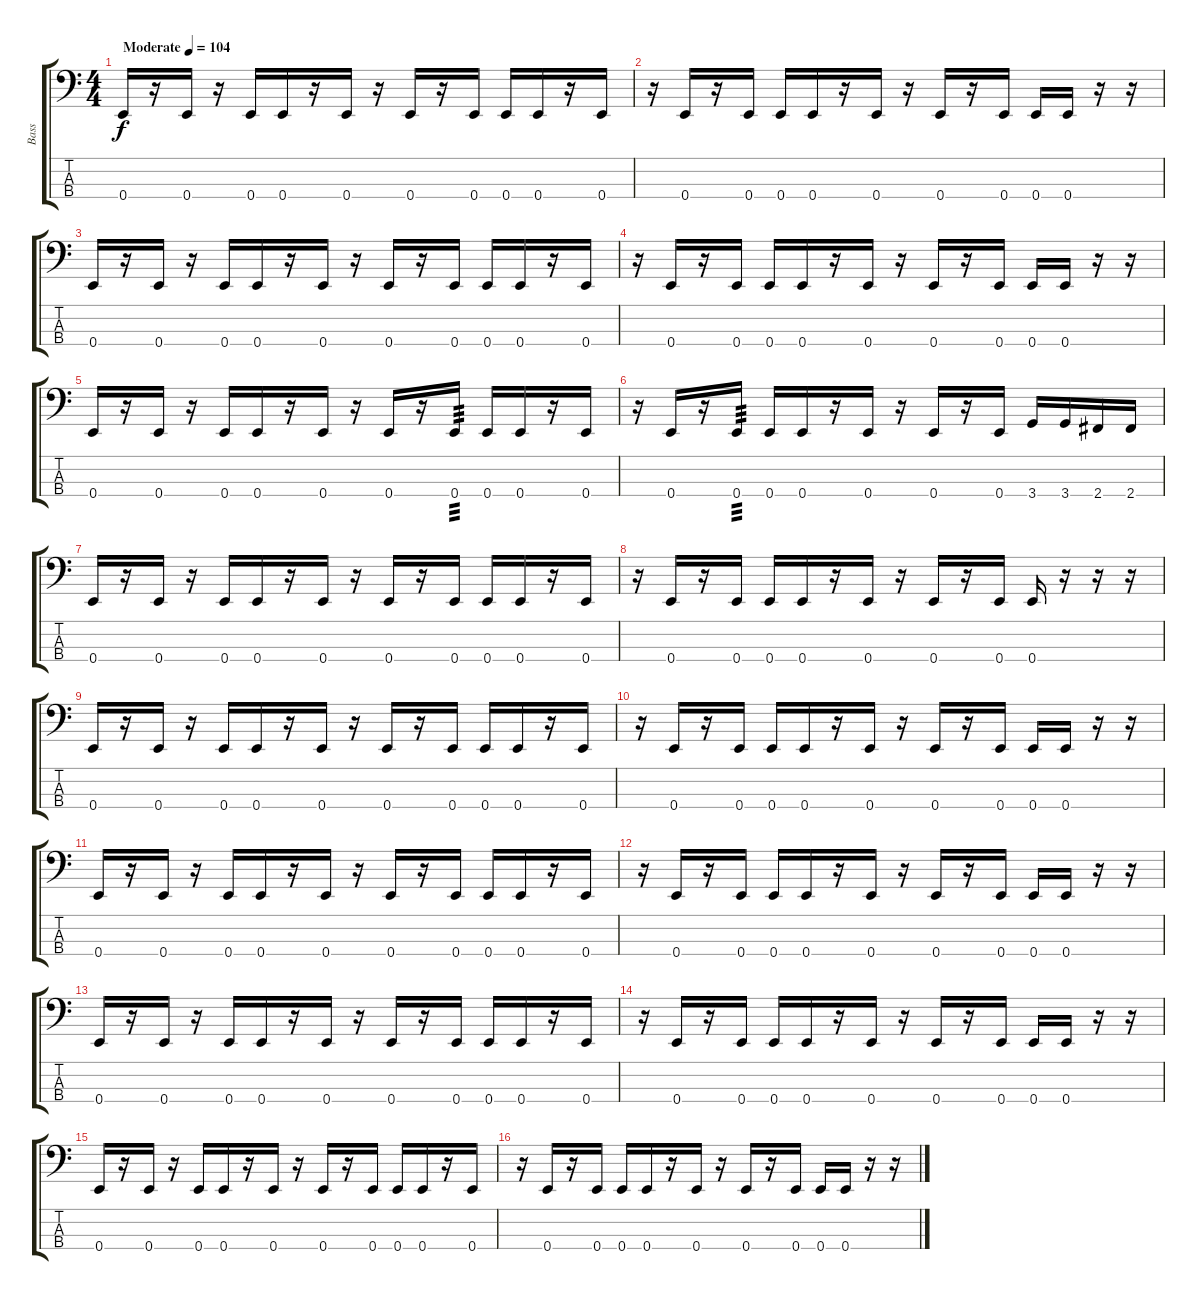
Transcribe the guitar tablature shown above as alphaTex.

\track ("Bass" "Bass") {instrument electricbasspick}
\staff {score tabs}
\tuning (G2 D2 A1 E1) {hide}
\ts (4 4)
\tempo (104 "Moderate")
\clef f4
\ks c
0.4.16{dy f instrument electricbasspick} r.16 0.4.16 r.16 0.4.16 0.4.16 r.16 0.4.16 r.16 0.4.16 r.16 0.4.16 0.4.16 0.4.16 r.16 0.4.16 |
r.16 0.4.16 r.16 0.4.16 0.4.16 0.4.16 r.16 0.4.16 r.16 0.4.16 r.16 0.4.16 0.4.16 0.4.16 r.16 r.16 |
0.4.16 r.16 0.4.16 r.16 0.4.16 0.4.16 r.16 0.4.16 r.16 0.4.16 r.16 0.4.16 0.4.16 0.4.16 r.16 0.4.16 |
r.16 0.4.16 r.16 0.4.16 0.4.16 0.4.16 r.16 0.4.16 r.16 0.4.16 r.16 0.4.16 0.4.16 0.4.16 r.16 r.16 |
0.4.16 r.16 0.4.16 r.16 0.4.16 0.4.16 r.16 0.4.16 r.16 0.4.16 r.16 0.4.16{tp 3} 0.4.16 0.4.16 r.16 0.4.16 |
r.16 0.4.16 r.16 0.4.16{tp 3} 0.4.16 0.4.16 r.16 0.4.16 r.16 0.4.16 r.16 0.4.16 3.4.16 3.4.16 2.4.16 2.4.16 |
0.4.16 r.16 0.4.16 r.16 0.4.16 0.4.16 r.16 0.4.16 r.16 0.4.16 r.16 0.4.16 0.4.16 0.4.16 r.16 0.4.16 |
r.16 0.4.16 r.16 0.4.16 0.4.16 0.4.16 r.16 0.4.16 r.16 0.4.16 r.16 0.4.16 0.4.16 r.16 r.16 r.16 |
0.4.16 r.16 0.4.16 r.16 0.4.16 0.4.16 r.16 0.4.16 r.16 0.4.16 r.16 0.4.16 0.4.16 0.4.16 r.16 0.4.16 |
r.16 0.4.16 r.16 0.4.16 0.4.16 0.4.16 r.16 0.4.16 r.16 0.4.16 r.16 0.4.16 0.4.16 0.4.16 r.16 r.16 |
0.4.16 r.16 0.4.16 r.16 0.4.16 0.4.16 r.16 0.4.16 r.16 0.4.16 r.16 0.4.16 0.4.16 0.4.16 r.16 0.4.16 |
r.16 0.4.16 r.16 0.4.16 0.4.16 0.4.16 r.16 0.4.16 r.16 0.4.16 r.16 0.4.16 0.4.16 0.4.16 r.16 r.16 |
0.4.16 r.16 0.4.16 r.16 0.4.16 0.4.16 r.16 0.4.16 r.16 0.4.16 r.16 0.4.16 0.4.16 0.4.16 r.16 0.4.16 |
r.16 0.4.16 r.16 0.4.16 0.4.16 0.4.16 r.16 0.4.16 r.16 0.4.16 r.16 0.4.16 0.4.16 0.4.16 r.16 r.16 |
0.4.16 r.16 0.4.16 r.16 0.4.16 0.4.16 r.16 0.4.16 r.16 0.4.16 r.16 0.4.16 0.4.16 0.4.16 r.16 0.4.16 |
r.16 0.4.16 r.16 0.4.16 0.4.16 0.4.16 r.16 0.4.16 r.16 0.4.16 r.16 0.4.16 0.4.16 0.4.16 r.16 r.16
